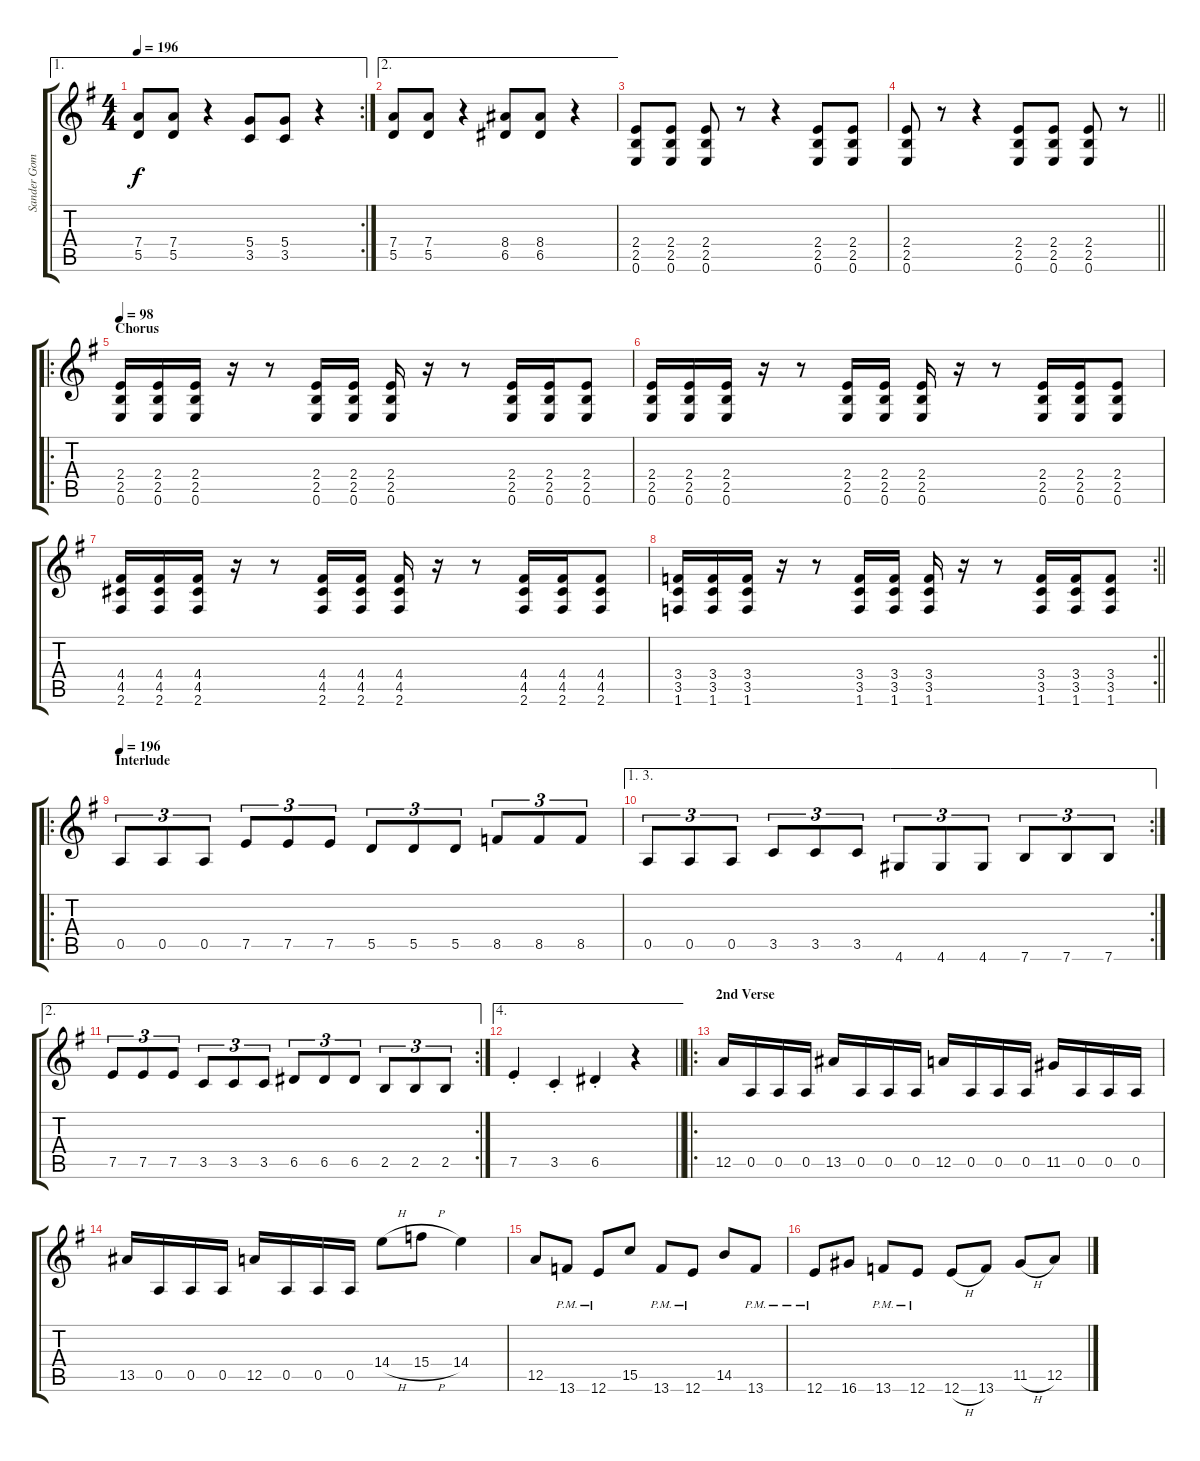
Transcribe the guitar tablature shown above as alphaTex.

\track ("Sander Gommans" "Sander Gom") {instrument distortionguitar}
\staff {score tabs}
\tuning (E4 B3 G3 D3 A2 E2) {hide}
\ae 1
\rc 2
\ts (4 4)
\tempo 196
\clef g2
\ks g
(7.4 5.5).8{dy f} (7.4 5.5).8 r.4 (5.4 3.5).8 (5.4 3.5).8 r.4 |
\ae 2
(7.4 5.5).8 (7.4 5.5).8 r.4 (8.4 6.5).8 (8.4 6.5).8 r.4 |
(2.4 2.5 0.6).8 (2.4 2.5 0.6).8 (2.4 2.5 0.6).8 r.8 r.4 (2.4 2.5 0.6).8 (2.4 2.5 0.6).8 |
\barLineRight lightlight
(2.4 2.5 0.6).8 r.8 r.4 (2.4 2.5 0.6).8 (2.4 2.5 0.6).8 (2.4 2.5 0.6).8 r.8 |
\ro
\section ("" "Chorus")
\tempo 98
(2.4 2.5 0.6).16 (2.4 2.5 0.6).16 (2.4 2.5 0.6).16 r.16 r.8 (2.4 2.5 0.6).16 (2.4 2.5 0.6).16 (2.4 2.5 0.6).16 r.16 r.8 (2.4 2.5 0.6).16 (2.4 2.5 0.6).16 (2.4 2.5 0.6).8 |
(2.4 2.5 0.6).16 (2.4 2.5 0.6).16 (2.4 2.5 0.6).16 r.16 r.8 (2.4 2.5 0.6).16 (2.4 2.5 0.6).16 (2.4 2.5 0.6).16 r.16 r.8 (2.4 2.5 0.6).16 (2.4 2.5 0.6).16 (2.4 2.5 0.6).8 |
(4.4 4.5 2.6).16 (4.4 4.5 2.6).16 (4.4 4.5 2.6).16 r.16 r.8 (4.4 4.5 2.6).16 (4.4 4.5 2.6).16 (4.4 4.5 2.6).16 r.16 r.8 (4.4 4.5 2.6).16 (4.4 4.5 2.6).16 (4.4 4.5 2.6).8 |
\rc 2
\barLineRight lightlight
(3.4 3.5 1.6).16 (3.4 3.5 1.6).16 (3.4 3.5 1.6).16 r.16 r.8 (3.4 3.5 1.6).16 (3.4 3.5 1.6).16 (3.4 3.5 1.6).16 r.16 r.8 (3.4 3.5 1.6).16 (3.4 3.5 1.6).16 (3.4 3.5 1.6).8 |
\ro
\section ("" "Interlude")
\tempo 196
0.5.8{tu (3 2)} 0.5.8{tu (3 2)} 0.5.8{tu (3 2)} 7.5.8{tu (3 2)} 7.5.8{tu (3 2)} 7.5.8{tu (3 2)} 5.5.8{tu (3 2)} 5.5.8{tu (3 2)} 5.5.8{tu (3 2)} 8.5.8{tu (3 2)} 8.5.8{tu (3 2)} 8.5.8{tu (3 2)} |
\ae (1 3)
\rc 2
0.5.8{tu (3 2)} 0.5.8{tu (3 2)} 0.5.8{tu (3 2)} 3.5.8{tu (3 2)} 3.5.8{tu (3 2)} 3.5.8{tu (3 2)} 4.6.8{tu (3 2)} 4.6.8{tu (3 2)} 4.6.8{tu (3 2)} 7.6.8{tu (3 2)} 7.6.8{tu (3 2)} 7.6.8{tu (3 2)} |
\ae 2
\rc 2
7.5.8{tu (3 2)} 7.5.8{tu (3 2)} 7.5.8{tu (3 2)} 3.5.8{tu (3 2)} 3.5.8{tu (3 2)} 3.5.8{tu (3 2)} 6.5.8{tu (3 2)} 6.5.8{tu (3 2)} 6.5.8{tu (3 2)} 2.5.8{tu (3 2)} 2.5.8{tu (3 2)} 2.5.8{tu (3 2)} |
\ae 4
\barLineRight lightlight
7.5{st}.4 3.5{st}.4 6.5{st}.4 r.4 |
\ro
\section ("" "2nd Verse")
12.5.16 0.5.16 0.5.16 0.5.16 13.5.16 0.5.16 0.5.16 0.5.16 12.5.16 0.5.16 0.5.16 0.5.16 11.5.16 0.5.16 0.5.16 0.5.16 |
13.5.16 0.5.16 0.5.16 0.5.16 12.5.16 0.5.16 0.5.16 0.5.16 14.4{h}.8 15.4{h}.8 14.4.4 |
12.5.8 13.6{pm}.8 12.6{pm}.8 15.5.8 13.6{pm}.8 12.6{pm}.8 14.5.8 13.6{pm}.8 |
12.6{pm}.8 16.6.8 13.6{pm}.8 12.6{pm}.8 12.6{h}.8 13.6.8 11.5{h}.8 12.5.8
